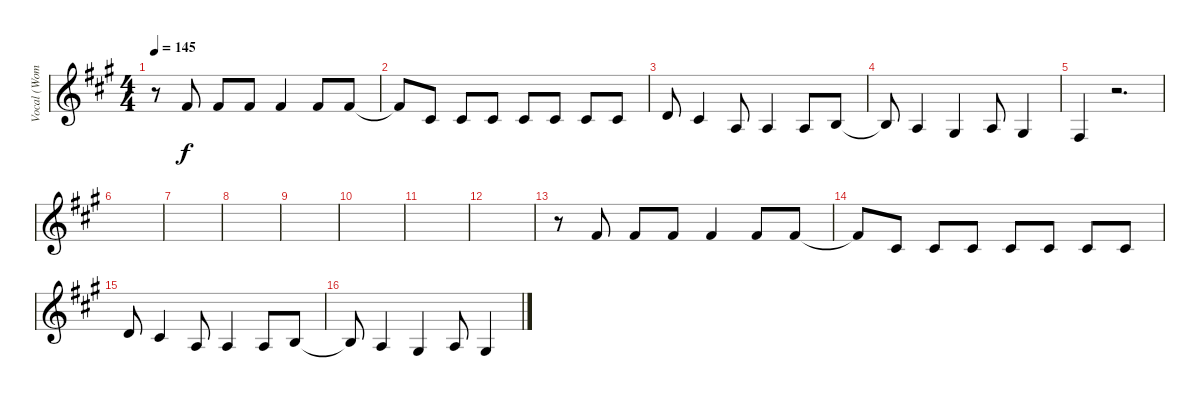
\track ("Vocal (Woman)" "Vocal (Wom") {instrument acousticgrandpiano}
\staff {score}
\tuning (E4 B3 G3 D3 A2 E2 B1) {hide}
\ts (4 4)
\tempo 145
\clef g2
\ks a
r.8{dy f} 2.1.8 2.1.8 2.1.8 2.1.4 2.1.8 2.1.8 |
2.1{t}.8 2.2.8 2.2.8 2.2.8 2.2.8 2.2.8 2.2.8 2.2.8 |
3.2.8 2.2.4 2.3.8 2.3.4 2.3.8 0.2.8 |
0.2{t}.8 2.3.4 1.3.4 2.3.8 1.3.4 |
4.4.4 r.2{d} |
|
|
|
|
|
|
|
r.8 2.1.8 2.1.8 2.1.8 2.1.4 2.1.8 2.1.8 |
2.1{t}.8 2.2.8 2.2.8 2.2.8 2.2.8 2.2.8 2.2.8 2.2.8 |
3.2.8 2.2.4 2.3.8 2.3.4 2.3.8 0.2.8 |
0.2{t}.8 2.3.4 1.3.4 2.3.8 1.3.4
